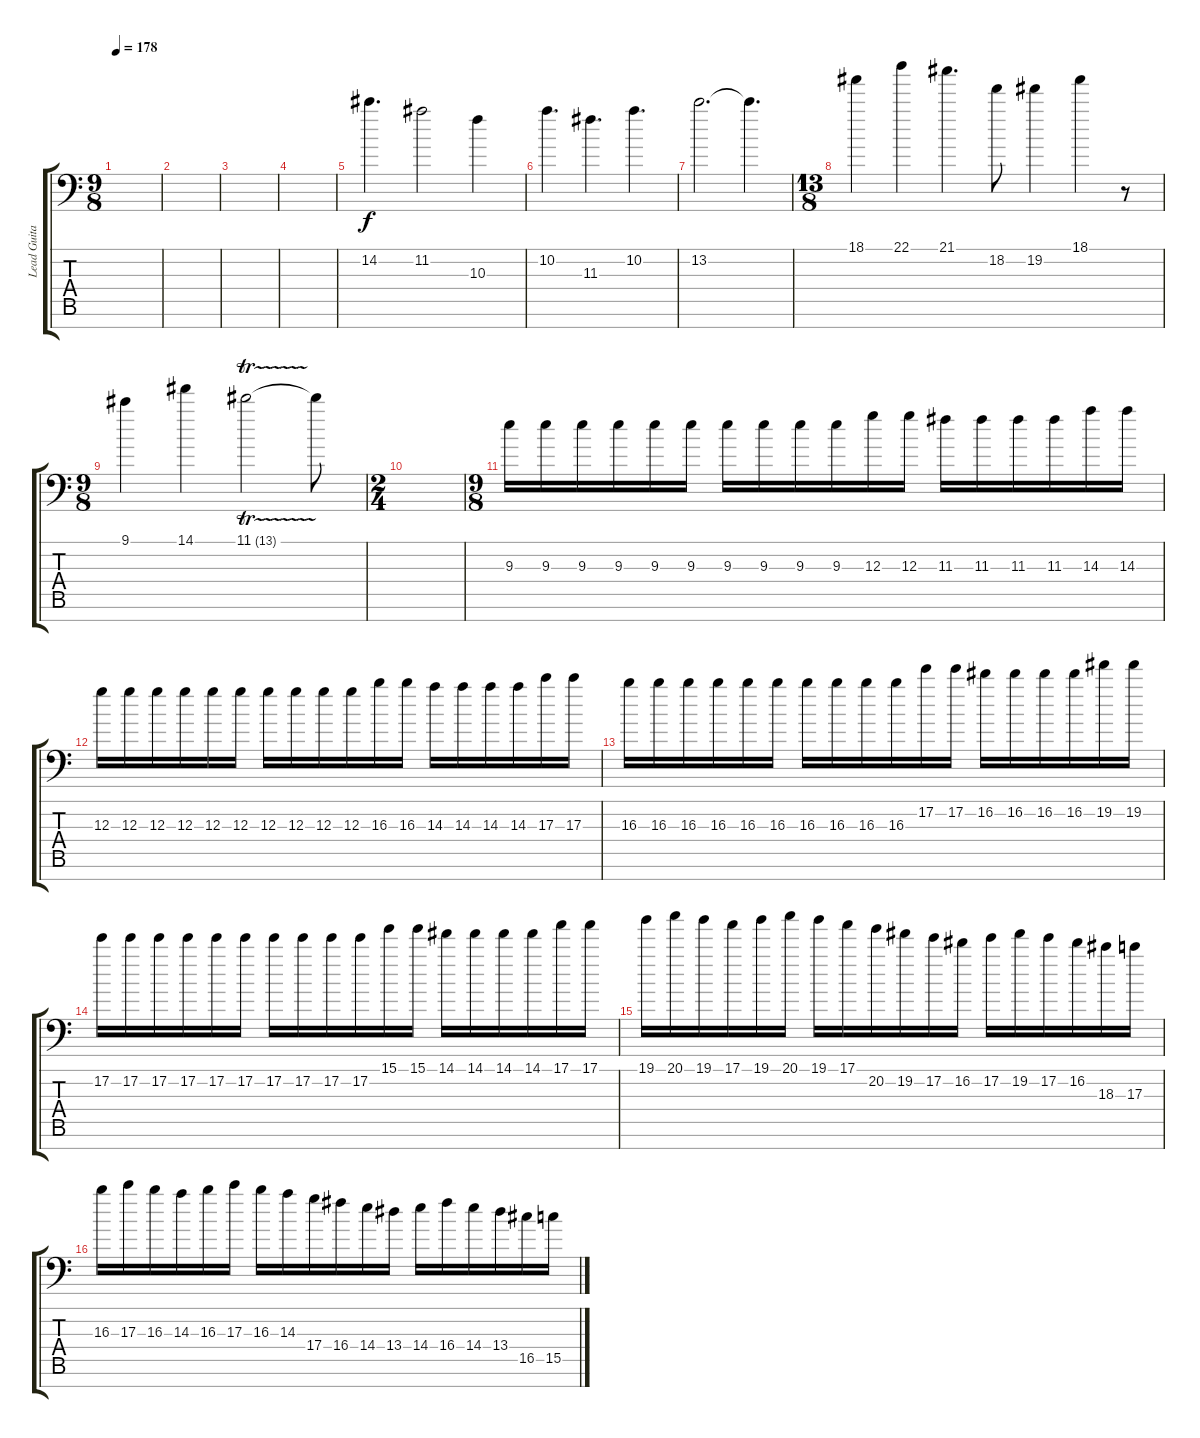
\track ("Lead Guitar 2" "Lead Guita") {instrument overdrivenguitar}
\staff {score tabs}
\tuning (E4 B3 G3 D3 A2 E2 A1) {hide}
\ts (9 8)
\tempo 178
\clef f4
\ks c
|
|
|
|
14.2.4{d} 11.2.2 10.3.4 |
10.2.4{d} 11.3.4{d} 10.2.4{d} |
13.2.2{d} 13.2{t}.4{d} |
\ts (13 8)
18.1.4 22.1.4 21.1.4{d} 18.2.8 19.2.4 18.1.4 r.8 |
\ts (9 8)
9.1.4 14.1.4 11.1{tr (13 32)}.2 11.1{t}.8 |
\ts (2 4)
|
\ts (9 8)
9.3.16 9.3.16 9.3.16 9.3.16 9.3.16 9.3.16 9.3.16 9.3.16 9.3.16 9.3.16 12.3.16 12.3.16 11.3.16 11.3.16 11.3.16 11.3.16 14.3.16 14.3.16 |
12.3.16 12.3.16 12.3.16 12.3.16 12.3.16 12.3.16 12.3.16 12.3.16 12.3.16 12.3.16 16.3.16 16.3.16 14.3.16 14.3.16 14.3.16 14.3.16 17.3.16 17.3.16 |
16.3.16 16.3.16 16.3.16 16.3.16 16.3.16 16.3.16 16.3.16 16.3.16 16.3.16 16.3.16 17.2.16 17.2.16 16.2.16 16.2.16 16.2.16 16.2.16 19.2.16 19.2.16 |
17.2.16 17.2.16 17.2.16 17.2.16 17.2.16 17.2.16 17.2.16 17.2.16 17.2.16 17.2.16 15.1.16 15.1.16 14.1.16 14.1.16 14.1.16 14.1.16 17.1.16 17.1.16 |
19.1.16 20.1.16 19.1.16 17.1.16 19.1.16 20.1.16 19.1.16 17.1.16 20.2.16 19.2.16 17.2.16 16.2.16 17.2.16 19.2.16 17.2.16 16.2.16 18.3.16 17.3.16 |
16.3.16 17.3.16 16.3.16 14.3.16 16.3.16 17.3.16 16.3.16 14.3.16 17.4.16 16.4.16 14.4.16 13.4.16 14.4.16 16.4.16 14.4.16 13.4.16 16.5.16 15.5.16
